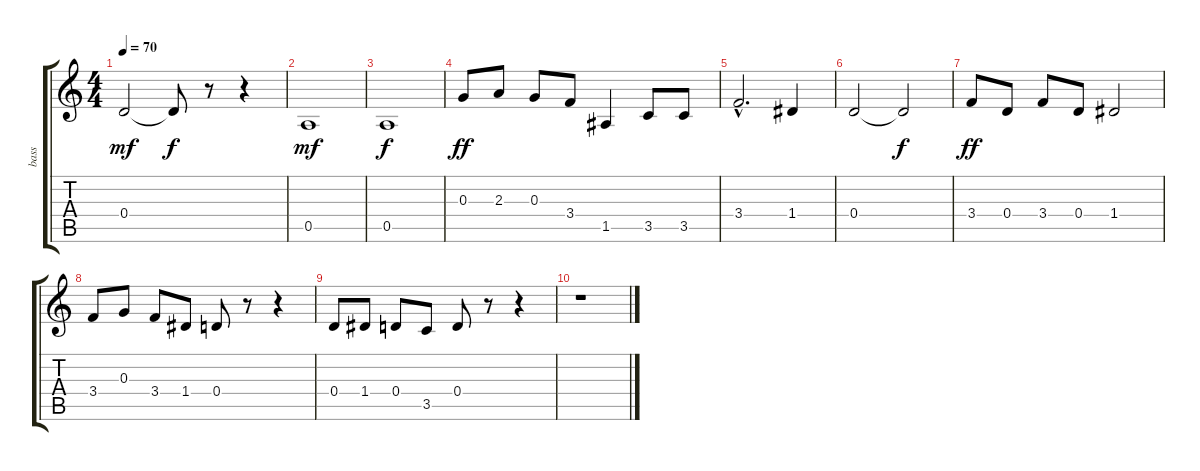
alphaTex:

\track ("bass" "bass") {instrument acousticbass}
\staff {score tabs}
\tuning (E4 B3 G3 D3 A2 E2) {hide}
\ts (4 4)
\tempo 70
\clef g2
\ks c
0.4.2{dy mf} 0.4{t}.8{dy f} r.8 r.4 |
0.5.1{dy mf} |
0.5.1{dy f} |
0.3.8{dy ff} 2.3.8 0.3.8 3.4.8 1.5.4 3.5.8 3.5.8 |
3.4{hac}.2{d} 1.4.4 |
0.4.2 0.4{t}.2{dy f} |
3.4.8{dy ff} 0.4.8 3.4.8 0.4.8 1.4.2 |
3.4.8 0.3.8 3.4.8 1.4.8 0.4.8 r.8 r.4 |
0.4.8 1.4.8 0.4.8 3.5.8 0.4.8 r.8 r.4 |
r.1
